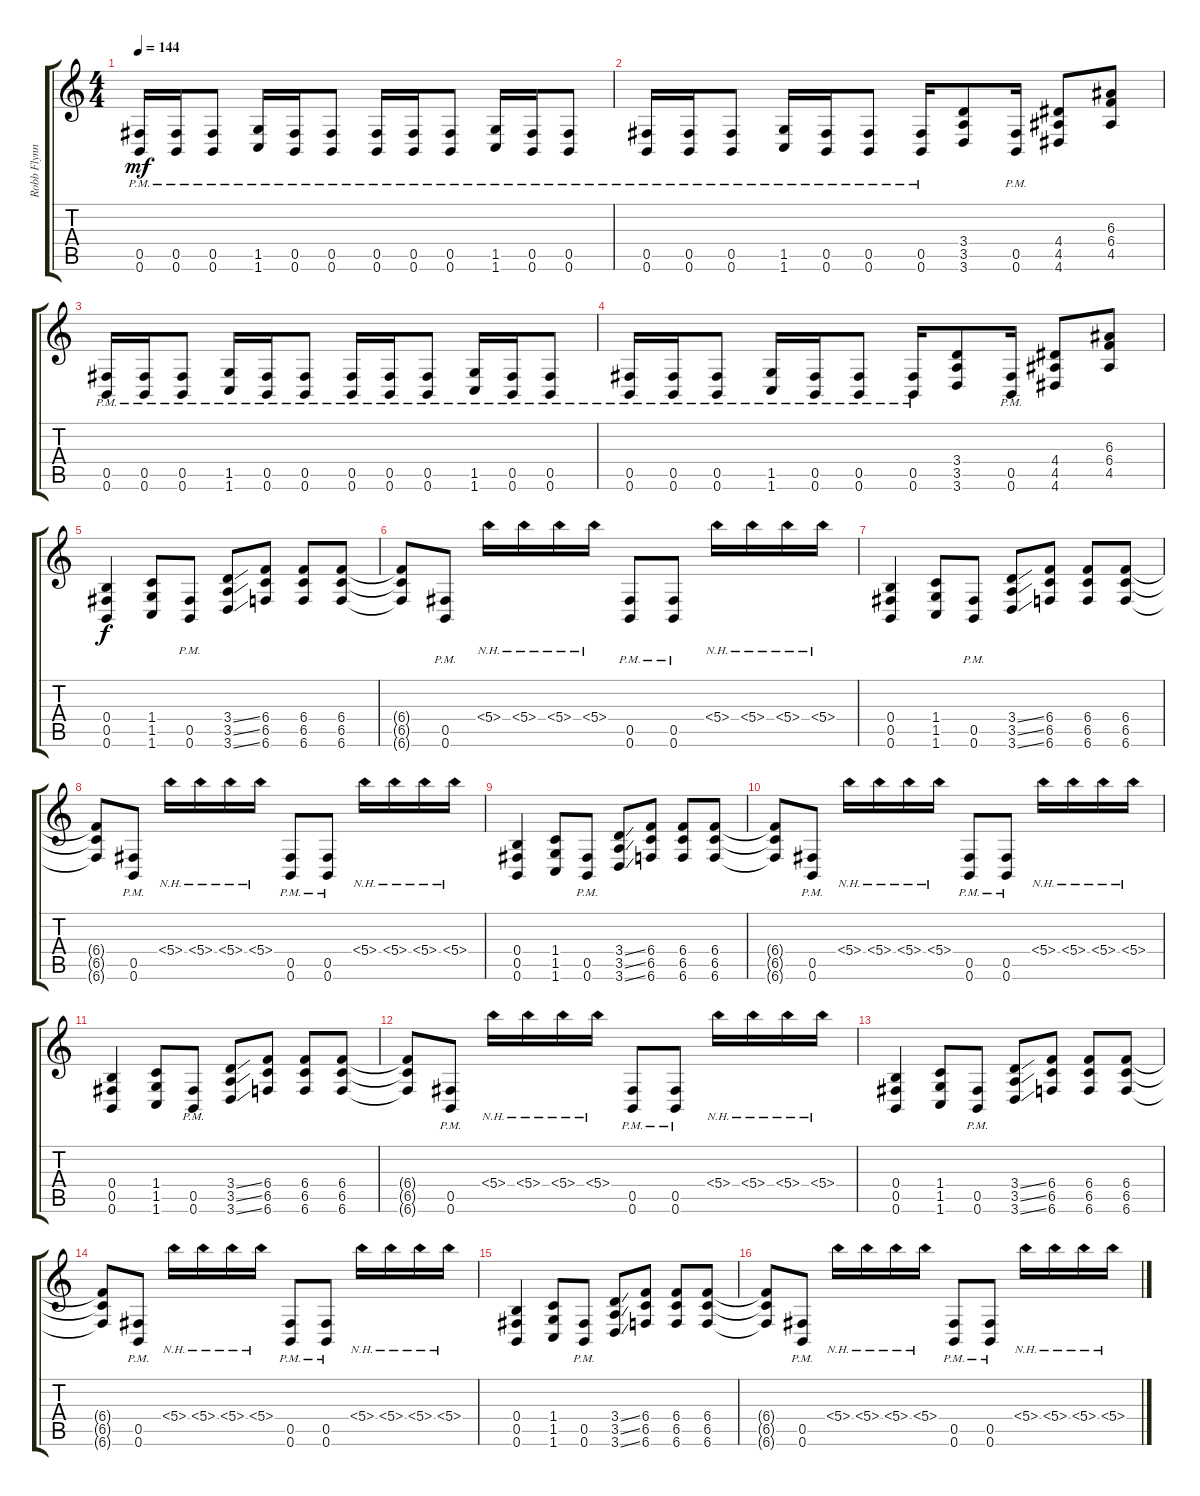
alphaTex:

\track ("Robb Flynn" "Robb Flynn") {instrument distortionguitar}
\staff {score tabs}
\tuning (Db4 Ab3 E3 B2 Gb2 B1) {hide}
\ts (4 4)
\tempo 144
\clef g2
\ks c
(0.5{pm} 0.6{pm}).16{dy mf} (0.5{pm} 0.6{pm}).16 (0.5{pm} 0.6{pm}).8 (1.5{pm} 1.6{pm}).16 (0.5{pm} 0.6{pm}).16 (0.5{pm} 0.6{pm}).8 (0.5{pm} 0.6{pm}).16 (0.5{pm} 0.6{pm}).16 (0.5{pm} 0.6{pm}).8 (1.5{pm} 1.6{pm}).16 (0.5{pm} 0.6{pm}).16 (0.5{pm} 0.6{pm}).8 |
(0.5{pm} 0.6{pm}).16 (0.5{pm} 0.6{pm}).16 (0.5{pm} 0.6{pm}).8 (1.5{pm} 1.6{pm}).16 (0.5{pm} 0.6{pm}).16 (0.5{pm} 0.6{pm}).8 (0.5{pm} 0.6{pm}).16 (3.4 3.5 3.6).8 (0.5{pm} 0.6{pm}).16 (4.4 4.5 4.6).8 (6.3 6.4 4.5).8 |
(0.5{pm} 0.6{pm}).16 (0.5{pm} 0.6{pm}).16 (0.5{pm} 0.6{pm}).8 (1.5{pm} 1.6{pm}).16 (0.5{pm} 0.6{pm}).16 (0.5{pm} 0.6{pm}).8 (0.5{pm} 0.6{pm}).16 (0.5{pm} 0.6{pm}).16 (0.5{pm} 0.6{pm}).8 (1.5{pm} 1.6{pm}).16 (0.5{pm} 0.6{pm}).16 (0.5{pm} 0.6{pm}).8 |
(0.5{pm} 0.6{pm}).16 (0.5{pm} 0.6{pm}).16 (0.5{pm} 0.6{pm}).8 (1.5{pm} 1.6{pm}).16 (0.5{pm} 0.6{pm}).16 (0.5{pm} 0.6{pm}).8 (0.5{pm} 0.6{pm}).16 (3.4 3.5 3.6).8 (0.5{pm} 0.6{pm}).16 (4.4 4.5 4.6).8 (6.3 6.4 4.5).8 |
(0.4 0.5 0.6).4{dy f} (1.4 1.5 1.6).8 (0.5{pm} 0.6{pm}).8 (3.4{ss} 3.5{ss} 3.6{ss}).8 (6.4 6.5 6.6).8 (6.4 6.5 6.6).8 (6.4 6.5 6.6).8 |
(6.4{t} 6.5{t} 6.6{t}).8 (0.5{pm} 0.6{pm}).8 5.4{nh}.16 5.4{nh}.16 5.4{nh}.16 5.4{nh}.16 (0.5{pm} 0.6{pm}).8 (0.5{pm} 0.6{pm}).8 5.4{nh}.16 5.4{nh}.16 5.4{nh}.16 5.4{nh}.16 |
(0.4 0.5 0.6).4 (1.4 1.5 1.6).8 (0.5{pm} 0.6{pm}).8 (3.4{ss} 3.5{ss} 3.6{ss}).8 (6.4 6.5 6.6).8 (6.4 6.5 6.6).8 (6.4 6.5 6.6).8 |
(6.4{t} 6.5{t} 6.6{t}).8 (0.5{pm} 0.6{pm}).8 5.4{nh}.16 5.4{nh}.16 5.4{nh}.16 5.4{nh}.16 (0.5{pm} 0.6{pm}).8 (0.5{pm} 0.6{pm}).8 5.4{nh}.16 5.4{nh}.16 5.4{nh}.16 5.4{nh}.16 |
(0.4 0.5 0.6).4 (1.4 1.5 1.6).8 (0.5{pm} 0.6{pm}).8 (3.4{ss} 3.5{ss} 3.6{ss}).8 (6.4 6.5 6.6).8 (6.4 6.5 6.6).8 (6.4 6.5 6.6).8 |
(6.4{t} 6.5{t} 6.6{t}).8 (0.5{pm} 0.6{pm}).8 5.4{nh}.16 5.4{nh}.16 5.4{nh}.16 5.4{nh}.16 (0.5{pm} 0.6{pm}).8 (0.5{pm} 0.6{pm}).8 5.4{nh}.16 5.4{nh}.16 5.4{nh}.16 5.4{nh}.16 |
(0.4 0.5 0.6).4 (1.4 1.5 1.6).8 (0.5{pm} 0.6{pm}).8 (3.4{ss} 3.5{ss} 3.6{ss}).8 (6.4 6.5 6.6).8 (6.4 6.5 6.6).8 (6.4 6.5 6.6).8 |
(6.4{t} 6.5{t} 6.6{t}).8 (0.5{pm} 0.6{pm}).8 5.4{nh}.16 5.4{nh}.16 5.4{nh}.16 5.4{nh}.16 (0.5{pm} 0.6{pm}).8 (0.5{pm} 0.6{pm}).8 5.4{nh}.16 5.4{nh}.16 5.4{nh}.16 5.4{nh}.16 |
(0.4 0.5 0.6).4 (1.4 1.5 1.6).8 (0.5{pm} 0.6{pm}).8 (3.4{ss} 3.5{ss} 3.6{ss}).8 (6.4 6.5 6.6).8 (6.4 6.5 6.6).8 (6.4 6.5 6.6).8 |
(6.4{t} 6.5{t} 6.6{t}).8 (0.5{pm} 0.6{pm}).8 5.4{nh}.16 5.4{nh}.16 5.4{nh}.16 5.4{nh}.16 (0.5{pm} 0.6{pm}).8 (0.5{pm} 0.6{pm}).8 5.4{nh}.16 5.4{nh}.16 5.4{nh}.16 5.4{nh}.16 |
(0.4 0.5 0.6).4 (1.4 1.5 1.6).8 (0.5{pm} 0.6{pm}).8 (3.4{ss} 3.5{ss} 3.6{ss}).8 (6.4 6.5 6.6).8 (6.4 6.5 6.6).8 (6.4 6.5 6.6).8 |
(6.4{t} 6.5{t} 6.6{t}).8 (0.5{pm} 0.6{pm}).8 5.4{nh}.16 5.4{nh}.16 5.4{nh}.16 5.4{nh}.16 (0.5{pm} 0.6{pm}).8 (0.5{pm} 0.6{pm}).8 5.4{nh}.16 5.4{nh}.16 5.4{nh}.16 5.4{nh}.16
